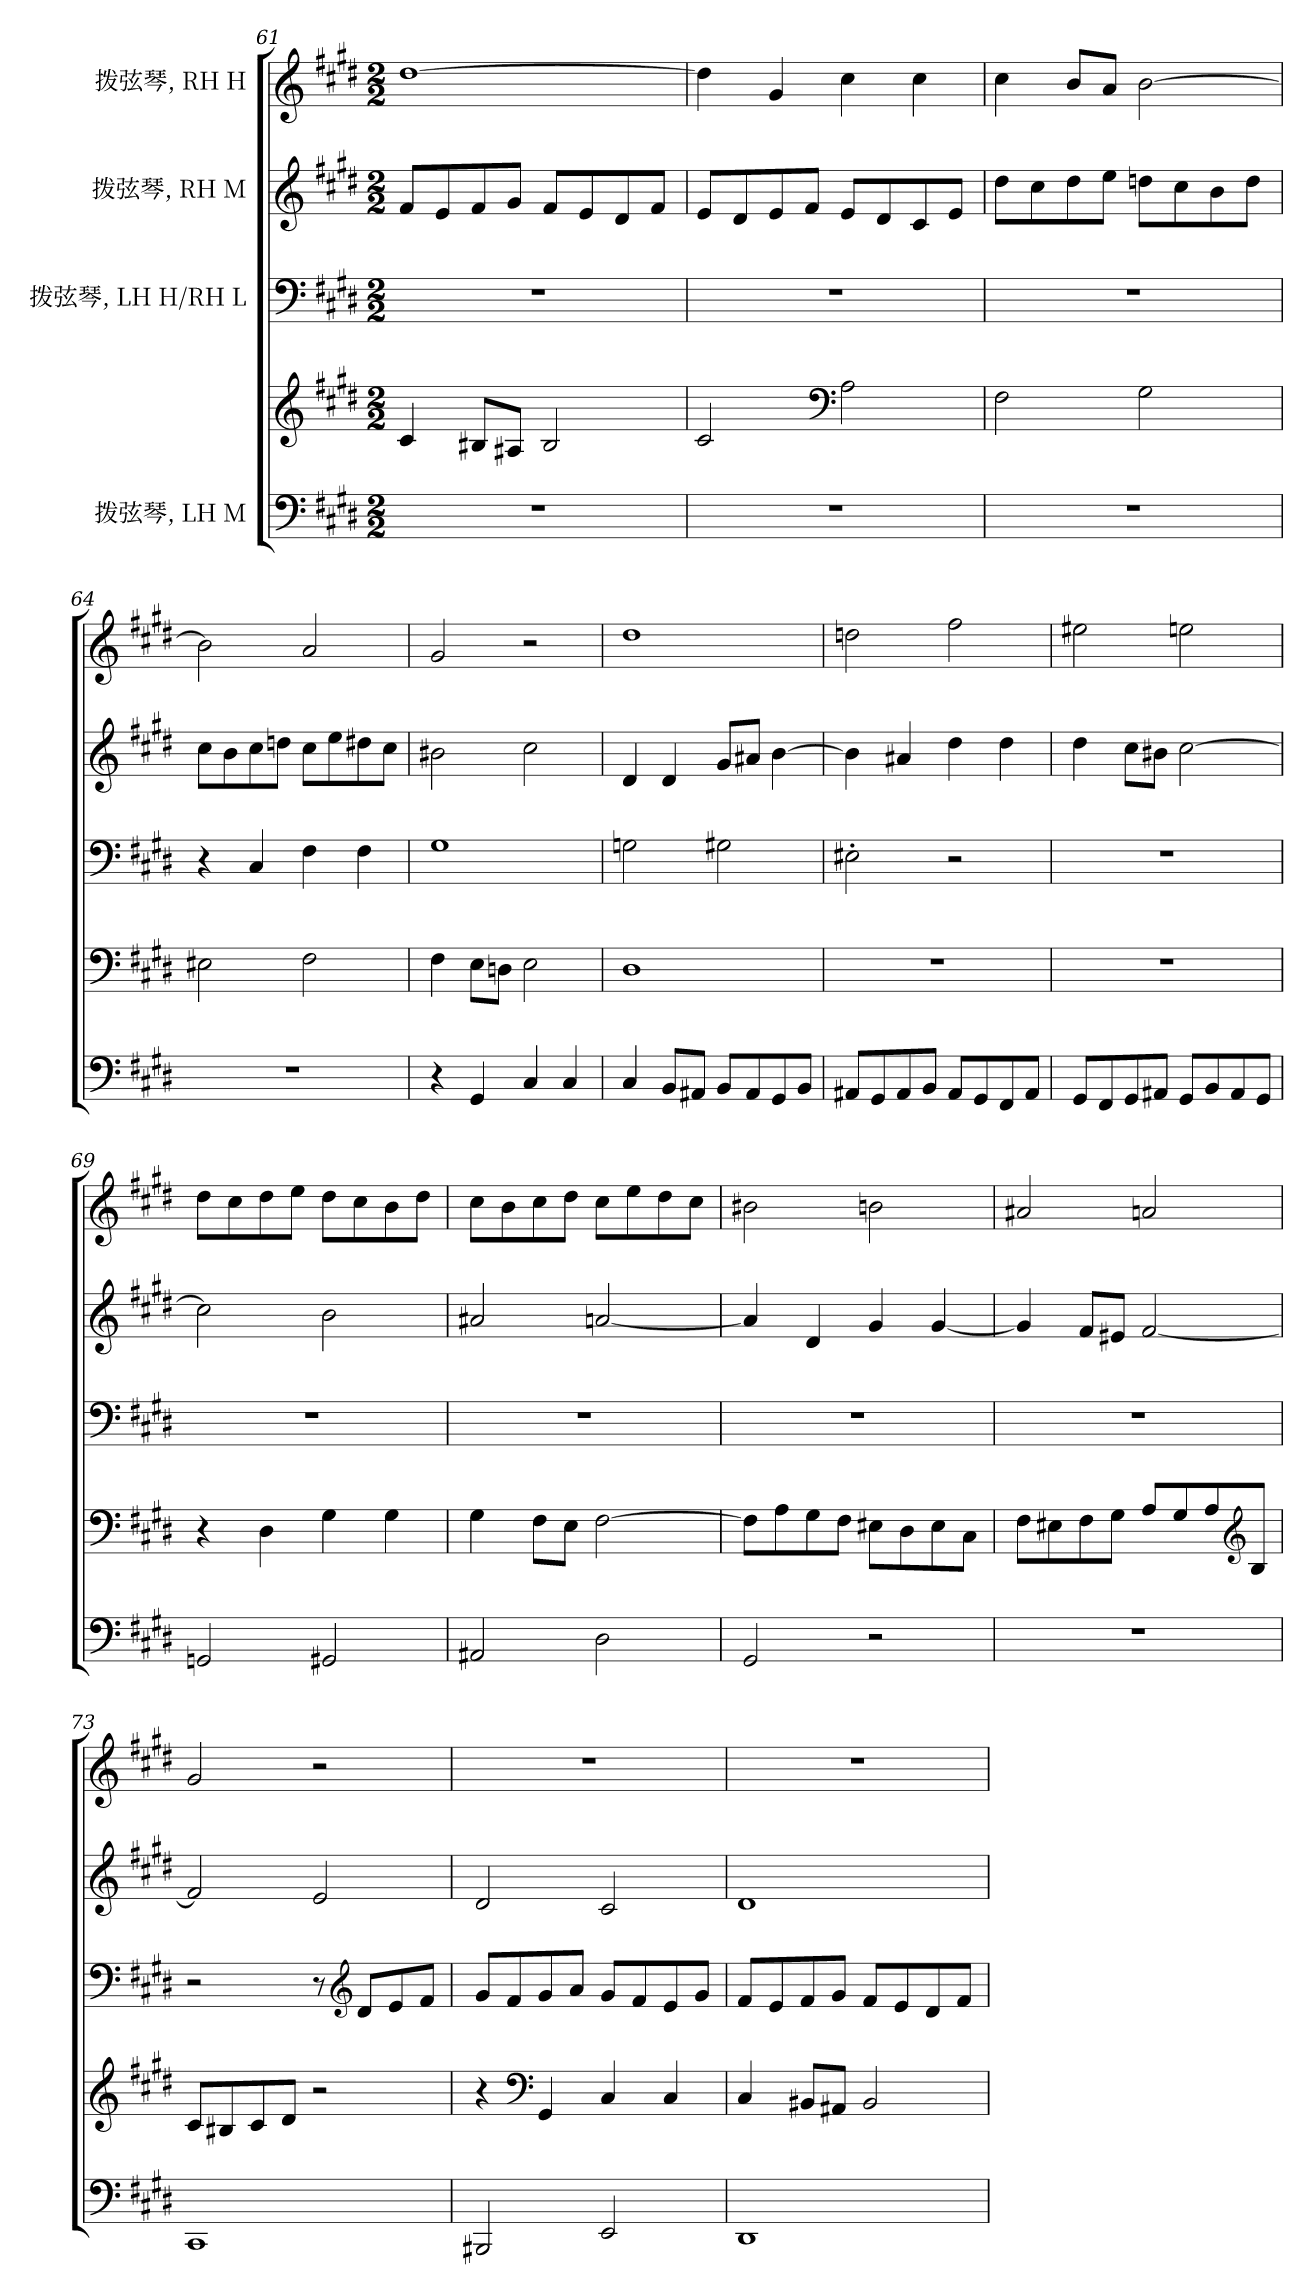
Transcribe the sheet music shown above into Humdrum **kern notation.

**kern	**kern	**kern	**kern	**kern
*part4	*part4	*part3	*part2	*part1
*staff5	*staff4	*staff3	*staff2	*staff1
*I"拨弦琴, LH M	*	*I"拨弦琴, LH H/RH L	*I"拨弦琴, RH M	*I"拨弦琴, RH H
*clefF4	*clefG2	*clefF4	*clefG2	*clefG2
*k[f#c#g#d#]	*k[f#c#g#d#]	*k[f#c#g#d#]	*k[f#c#g#d#]	*k[f#c#g#d#]
*M2/2	*M2/2	*M2/2	*M2/2	*M2/2
=61	=61	=61	=61	=61
1r	4c#/	1r	8f#/L	[1dd#
.	.	.	8e/	.
.	8B#X/L	.	8f#/	.
.	8A#X/J	.	8g#/J	.
.	2B#/	.	8f#/L	.
.	.	.	8e/	.
.	.	.	8d#/	.
.	.	.	8f#/J	.
!!LO:PB:g=z
=62	=62	=62	=62	=62
1r	2c#/	1r	8e/L	4dd#\]
.	.	.	8d#/	.
.	.	.	8e/	4g#/
.	.	.	8f#/J	.
*	*clefF4	*	*	*
.	2A\	.	8e/L	4cc#\
.	.	.	8d#/	.
.	.	.	8c#/	4cc#\
.	.	.	8e/J	.
=63	=63	=63	=63	=63
1r	2F#\	1r	8dd#\L	4cc#\
.	.	.	8cc#\	.
.	.	.	8dd#\	8b/L
.	.	.	8ee\J	8a/J
.	2G#\	.	8ddn\L	[2b\
.	.	.	8cc#\	.
.	.	.	8b\	.
.	.	.	8dd\J	.
=64	=64	=64	=64	=64
1r	2E#X\	4r	8cc#\L	2b\]
.	.	.	8b\	.
.	.	4C#/	8cc#\	.
.	.	.	8ddn\J	.
.	2F#\	4F#\	8cc#\L	2a/
.	.	.	8ee\	.
.	.	4F#\	8dd#X\	.
.	.	.	8cc#\J	.
=65	=65	=65	=65	=65
4r	4F#\	1G#	2b#X\	2g#/
4GG#/	8E\L	.	.	.
.	8Dn\J	.	.	.
4C#/	2E\	.	2cc#\	2r
4C#/	.	.	.	.
!!LO:LB:g=z
=66	=66	=66	=66	=66
4C#/	1D#	2Gn\	4d#/	1dd#
8BB/L	.	.	4d#/	.
8AA#X/J	.	.	.	.
8BB/L	.	2G#X\	8g#/L	.
8AA#/	.	.	8a#X/J	.
8GG#/	.	.	[4b\	.
8BB/J	.	.	.	.
=67	=67	=67	=67	=67
8AA#X/L	1r	2E#X'\	4b\]	2ddn\
8GG#/	.	.	.	.
8AA#/	.	.	4a#X/	.
8BB/J	.	.	.	.
8AA#/L	.	2r	4dd#\	2ff#\
8GG#/	.	.	.	.
8FF#/	.	.	4dd#\	.
8AA#/J	.	.	.	.
=68	=68	=68	=68	=68
8GG#/L	1r	1r	4dd#\	2ee#X\
8FF#/	.	.	.	.
8GG#/	.	.	8cc#\L	.
8AA#X/J	.	.	8b#X\J	.
8GG#/L	.	.	[2cc#\	2een\
8BB/	.	.	.	.
8AA#/	.	.	.	.
8GG#/J	.	.	.	.
=69	=69	=69	=69	=69
2GGn/	4r	1r	2cc#\]	8dd#\L
.	.	.	.	8cc#\
.	4D#\	.	.	8dd#\
.	.	.	.	8ee\J
2GG#X/	4G#\	.	2b\	8dd#\L
.	.	.	.	8cc#\
.	4G#\	.	.	8b\
.	.	.	.	8dd#\J
!!LO:PB:g=z
=70	=70	=70	=70	=70
2AA#X/	4G#\	1r	2a#X/	8cc#\L
.	.	.	.	8b\
.	8F#\L	.	.	8cc#\
.	8E\J	.	.	8dd#\J
2D#\	[2F#\	.	[2an/	8cc#\L
.	.	.	.	8ee\
.	.	.	.	8dd#\
.	.	.	.	8cc#\J
=71	=71	=71	=71	=71
2GG#/	8F#\L]	1r	4a/]	2b#X\
.	8A\	.	.	.
.	8G#\	.	4d#/	.
.	8F#\J	.	.	.
2r	8E#X\L	.	4g#/	2bn\
.	8D#\	.	.	.
.	8E#\	.	[4g#/	.
.	8C#\J	.	.	.
=72	=72	=72	=72	=72
1r	8F#\L	1r	4g#/]	2a#X/
.	8E#X\	.	.	.
.	8F#\	.	8f#/L	.
.	8G#\J	.	8e#X/J	.
.	8A/L	.	[2f#/	2an/
.	8G#/	.	.	.
.	8A/	.	.	.
*	*clefG2	*	*	*
.	8B/J	.	.	.
!!LO:LB:g=z
=73	=73	=73	=73	=73
1CC#	8c#/L	2r	2f#/]	2g#/
.	8B#X/	.	.	.
.	8c#/	.	.	.
.	8d#/J	.	.	.
.	2r	8r	2e/	2r
*	*	*clefG2	*	*
.	.	8d#/L	.	.
.	.	8e/	.	.
.	.	8f#/J	.	.
=74	=74	=74	=74	=74
2BBB#X/	4r	8g#/L	2d#/	1r
.	.	8f#/	.	.
*	*clefF4	*	*	*
.	4GG#/	8g#/	.	.
.	.	8a/J	.	.
2EE/	4C#/	8g#/L	2c#/	.
.	.	8f#/	.	.
.	4C#/	8e/	.	.
.	.	8g#/J	.	.
=75	=75	=75	=75	=75
1DD#	4C#/	8f#/L	1d#	1r
.	.	8e/	.	.
.	8BB#X/L	8f#/	.	.
.	8AA#X/J	8g#/J	.	.
.	2BB#/	8f#/L	.	.
.	.	8e/	.	.
.	.	8d#/	.	.
.	.	8f#/J	.	.
=	=	=	=	=
*-	*-	*-	*-	*-
